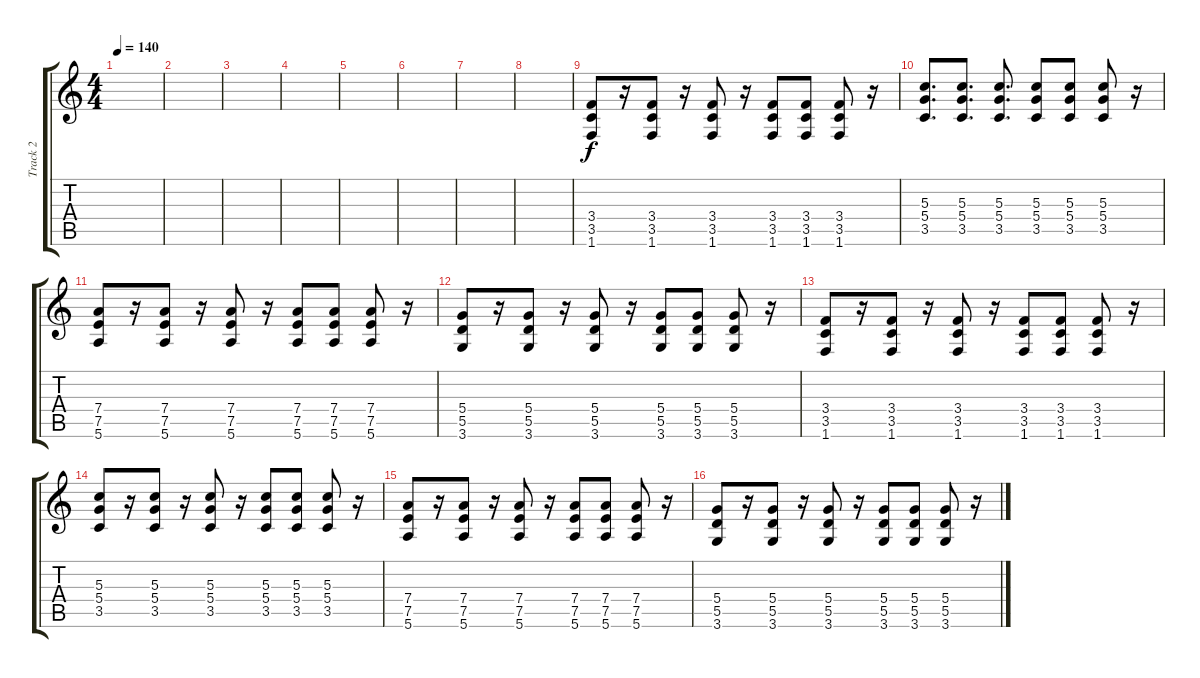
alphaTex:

\track ("Track 2" "Track 2") {instrument overdrivenguitar}
\staff {score tabs}
\tuning (E4 B3 G3 D3 A2 E2) {hide}
\ts (4 4)
\tempo 140
\clef g2
\ks c
|
|
|
|
|
|
|
|
(3.4 3.5 1.6).8 r.16 (3.4 3.5 1.6).8 r.16 (3.4 3.5 1.6).8 r.16 (3.4 3.5 1.6).8 (3.4 3.5 1.6).8 (3.4 3.5 1.6).8 r.16 |
(5.3 5.4 3.5).8{d} (5.3 5.4 3.5).8{d} (5.3 5.4 3.5).8{d} (5.3 5.4 3.5).8 (5.3 5.4 3.5).8 (5.3 5.4 3.5).8 r.16 |
(7.4 7.5 5.6).8 r.16 (7.4 7.5 5.6).8 r.16 (7.4 7.5 5.6).8 r.16 (7.4 7.5 5.6).8 (7.4 7.5 5.6).8 (7.4 7.5 5.6).8 r.16 |
(5.4 5.5 3.6).8 r.16 (5.4 5.5 3.6).8 r.16 (5.4 5.5 3.6).8 r.16 (5.4 5.5 3.6).8 (5.4 5.5 3.6).8 (5.4 5.5 3.6).8 r.16 |
(3.4 3.5 1.6).8 r.16 (3.4 3.5 1.6).8 r.16 (3.4 3.5 1.6).8 r.16 (3.4 3.5 1.6).8 (3.4 3.5 1.6).8 (3.4 3.5 1.6).8 r.16 |
(5.3 5.4 3.5).8 r.16 (5.3 5.4 3.5).8 r.16 (5.3 5.4 3.5).8 r.16 (5.3 5.4 3.5).8 (5.3 5.4 3.5).8 (5.3 5.4 3.5).8 r.16 |
(7.4 7.5 5.6).8 r.16 (7.4 7.5 5.6).8 r.16 (7.4 7.5 5.6).8 r.16 (7.4 7.5 5.6).8 (7.4 7.5 5.6).8 (7.4 7.5 5.6).8 r.16 |
(5.4 5.5 3.6).8 r.16 (5.4 5.5 3.6).8 r.16 (5.4 5.5 3.6).8 r.16 (5.4 5.5 3.6).8 (5.4 5.5 3.6).8 (5.4 5.5 3.6).8 r.16
